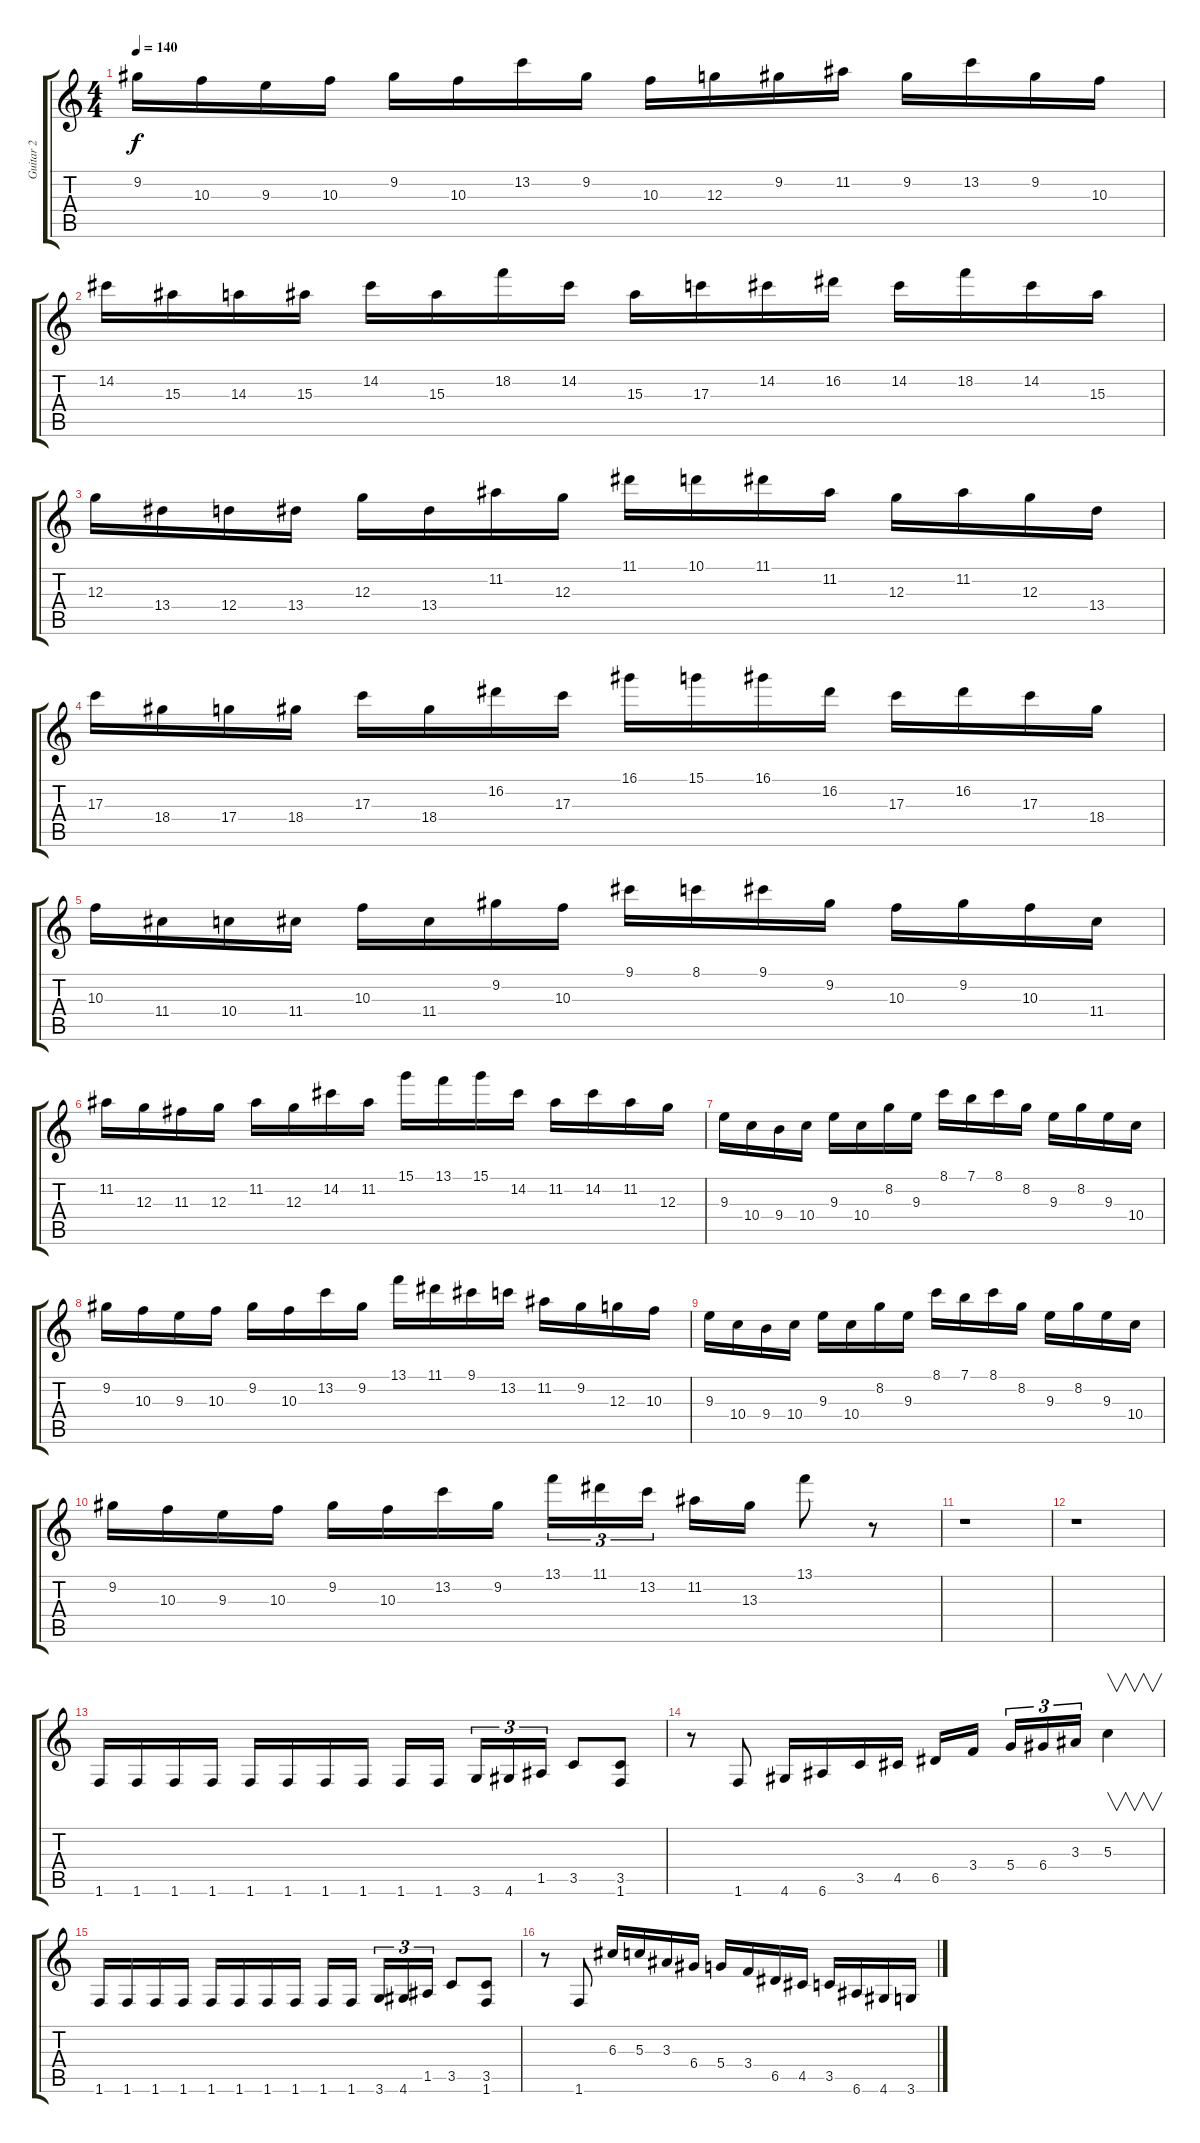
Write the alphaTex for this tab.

\track ("Guitar 2" "Guitar 2") {instrument distortionguitar}
\staff {score tabs}
\tuning (E4 B3 G3 D3 A2 E2) {hide}
\ts (4 4)
\tempo 140
\clef g2
\ks c
9.2.16{dy f} 10.3.16 9.3.16 10.3.16 9.2.16 10.3.16 13.2.16 9.2.16 10.3.16 12.3.16 9.2.16 11.2.16 9.2.16 13.2.16 9.2.16 10.3.16 |
14.2.16 15.3.16 14.3.16 15.3.16 14.2.16 15.3.16 18.2.16 14.2.16 15.3.16 17.3.16 14.2.16 16.2.16 14.2.16 18.2.16 14.2.16 15.3.16 |
12.3.16 13.4.16 12.4.16 13.4.16 12.3.16 13.4.16 11.2.16 12.3.16 11.1.16 10.1.16 11.1.16 11.2.16 12.3.16 11.2.16 12.3.16 13.4.16 |
17.3.16 18.4.16 17.4.16 18.4.16 17.3.16 18.4.16 16.2.16 17.3.16 16.1.16 15.1.16 16.1.16 16.2.16 17.3.16 16.2.16 17.3.16 18.4.16 |
10.3.16 11.4.16 10.4.16 11.4.16 10.3.16 11.4.16 9.2.16 10.3.16 9.1.16 8.1.16 9.1.16 9.2.16 10.3.16 9.2.16 10.3.16 11.4.16 |
11.2.16 12.3.16 11.3.16 12.3.16 11.2.16 12.3.16 14.2.16 11.2.16 15.1.16 13.1.16 15.1.16 14.2.16 11.2.16 14.2.16 11.2.16 12.3.16 |
9.3.16 10.4.16 9.4.16 10.4.16 9.3.16 10.4.16 8.2.16 9.3.16 8.1.16 7.1.16 8.1.16 8.2.16 9.3.16 8.2.16 9.3.16 10.4.16 |
9.2.16 10.3.16 9.3.16 10.3.16 9.2.16 10.3.16 13.2.16 9.2.16 13.1.16 11.1.16 9.1.16 13.2.16 11.2.16 9.2.16 12.3.16 10.3.16 |
9.3.16 10.4.16 9.4.16 10.4.16 9.3.16 10.4.16 8.2.16 9.3.16 8.1.16 7.1.16 8.1.16 8.2.16 9.3.16 8.2.16 9.3.16 10.4.16 |
9.2.16 10.3.16 9.3.16 10.3.16 9.2.16 10.3.16 13.2.16 9.2.16 13.1.16{tu (3 2)} 11.1.16{tu (3 2)} 13.2.16{tu (3 2)} 11.2.16 13.3.16 13.1.8 r.8 |
r.1 |
r.1 |
1.6.16 1.6.16 1.6.16 1.6.16 1.6.16 1.6.16 1.6.16 1.6.16 1.6.16 1.6.16 3.6.16{tu (3 2)} 4.6.16{tu (3 2)} 1.5.16{tu (3 2)} 3.5.8 (3.5 1.6).8 |
r.8 1.6.8 4.6.16 6.6.16 3.5.16 4.5.16 6.5.16 3.4.16 5.4.16{tu (3 2)} 6.4.16{tu (3 2)} 3.3.16{tu (3 2)} 5.3.4{v} |
1.6.16 1.6.16 1.6.16 1.6.16 1.6.16 1.6.16 1.6.16 1.6.16 1.6.16 1.6.16 3.6.16{tu (3 2)} 4.6.16{tu (3 2)} 1.5.16{tu (3 2)} 3.5.8 (3.5 1.6).8 |
r.8 1.6.8 6.3.16 5.3.16 3.3.16 6.4.16 5.4.16 3.4.16 6.5.16 4.5.16 3.5.16 6.6.16 4.6.16 3.6.16
